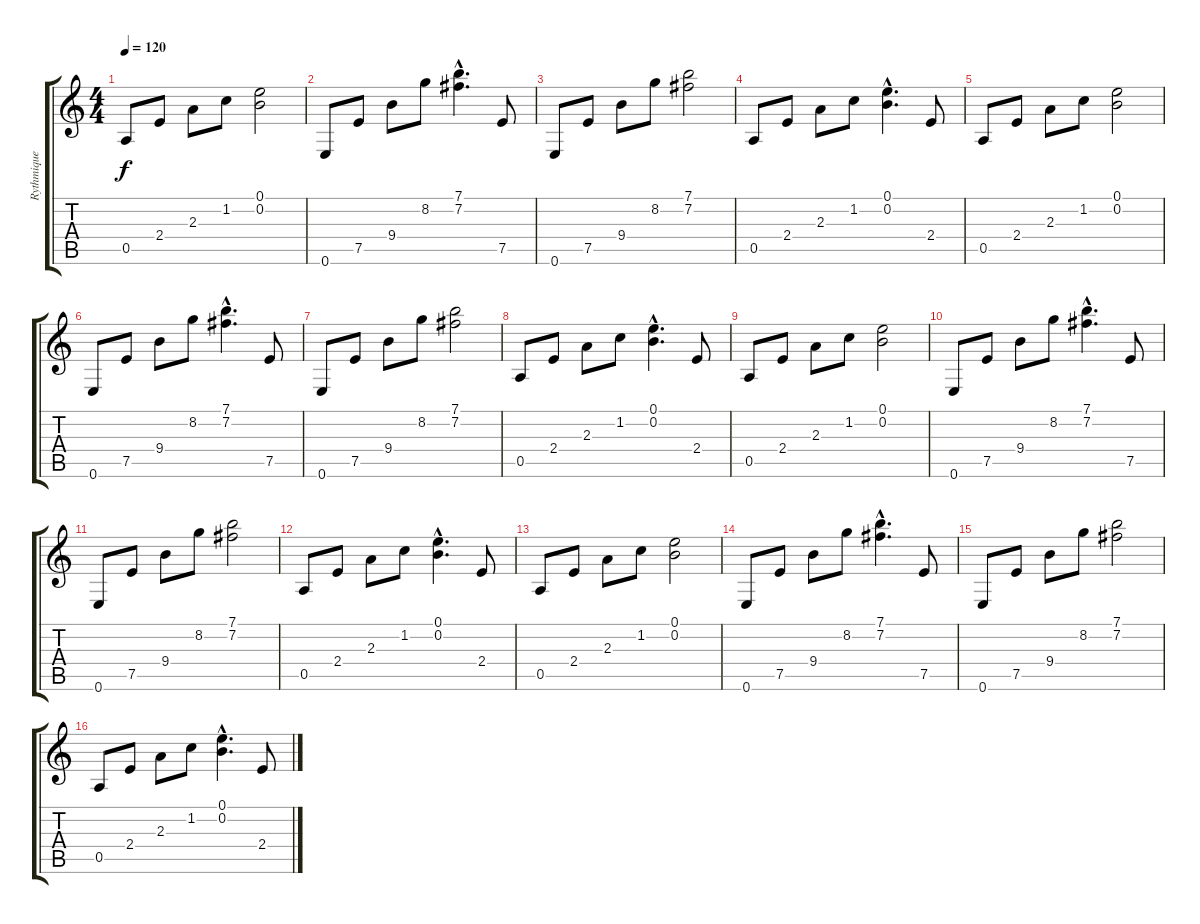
\track ("Rythmique" "Rythmique") {instrument electricguitarclean}
\staff {score tabs}
\tuning (E4 B3 G3 D3 A2 E2) {hide}
\ts (4 4)
\tempo 120
\clef g2
\ks c
0.5.8{dy f} 2.4.8 2.3.8 1.2.8 (0.1 0.2).2 |
0.6.8 7.5.8 9.4.8 8.2.8 (7.1{hac} 7.2{hac}).4{d} 7.5.8 |
0.6.8 7.5.8 9.4.8 8.2.8 (7.1 7.2).2 |
0.5.8 2.4.8 2.3.8 1.2.8 (0.1{hac} 0.2{hac}).4{d} 2.4.8 |
0.5.8 2.4.8 2.3.8 1.2.8 (0.1 0.2).2 |
0.6.8 7.5.8 9.4.8 8.2.8 (7.1{hac} 7.2{hac}).4{d} 7.5.8 |
0.6.8 7.5.8 9.4.8 8.2.8 (7.1 7.2).2 |
0.5.8 2.4.8 2.3.8 1.2.8 (0.1{hac} 0.2{hac}).4{d} 2.4.8 |
0.5.8 2.4.8 2.3.8 1.2.8 (0.1 0.2).2 |
0.6.8 7.5.8 9.4.8 8.2.8 (7.1{hac} 7.2{hac}).4{d} 7.5.8 |
0.6.8 7.5.8 9.4.8 8.2.8 (7.1 7.2).2 |
0.5.8 2.4.8 2.3.8 1.2.8 (0.1{hac} 0.2{hac}).4{d} 2.4.8 |
0.5.8 2.4.8 2.3.8 1.2.8 (0.1 0.2).2 |
0.6.8 7.5.8 9.4.8 8.2.8 (7.1{hac} 7.2{hac}).4{d} 7.5.8 |
0.6.8 7.5.8 9.4.8 8.2.8 (7.1 7.2).2 |
0.5.8 2.4.8 2.3.8 1.2.8 (0.1{hac} 0.2{hac}).4{d} 2.4.8
